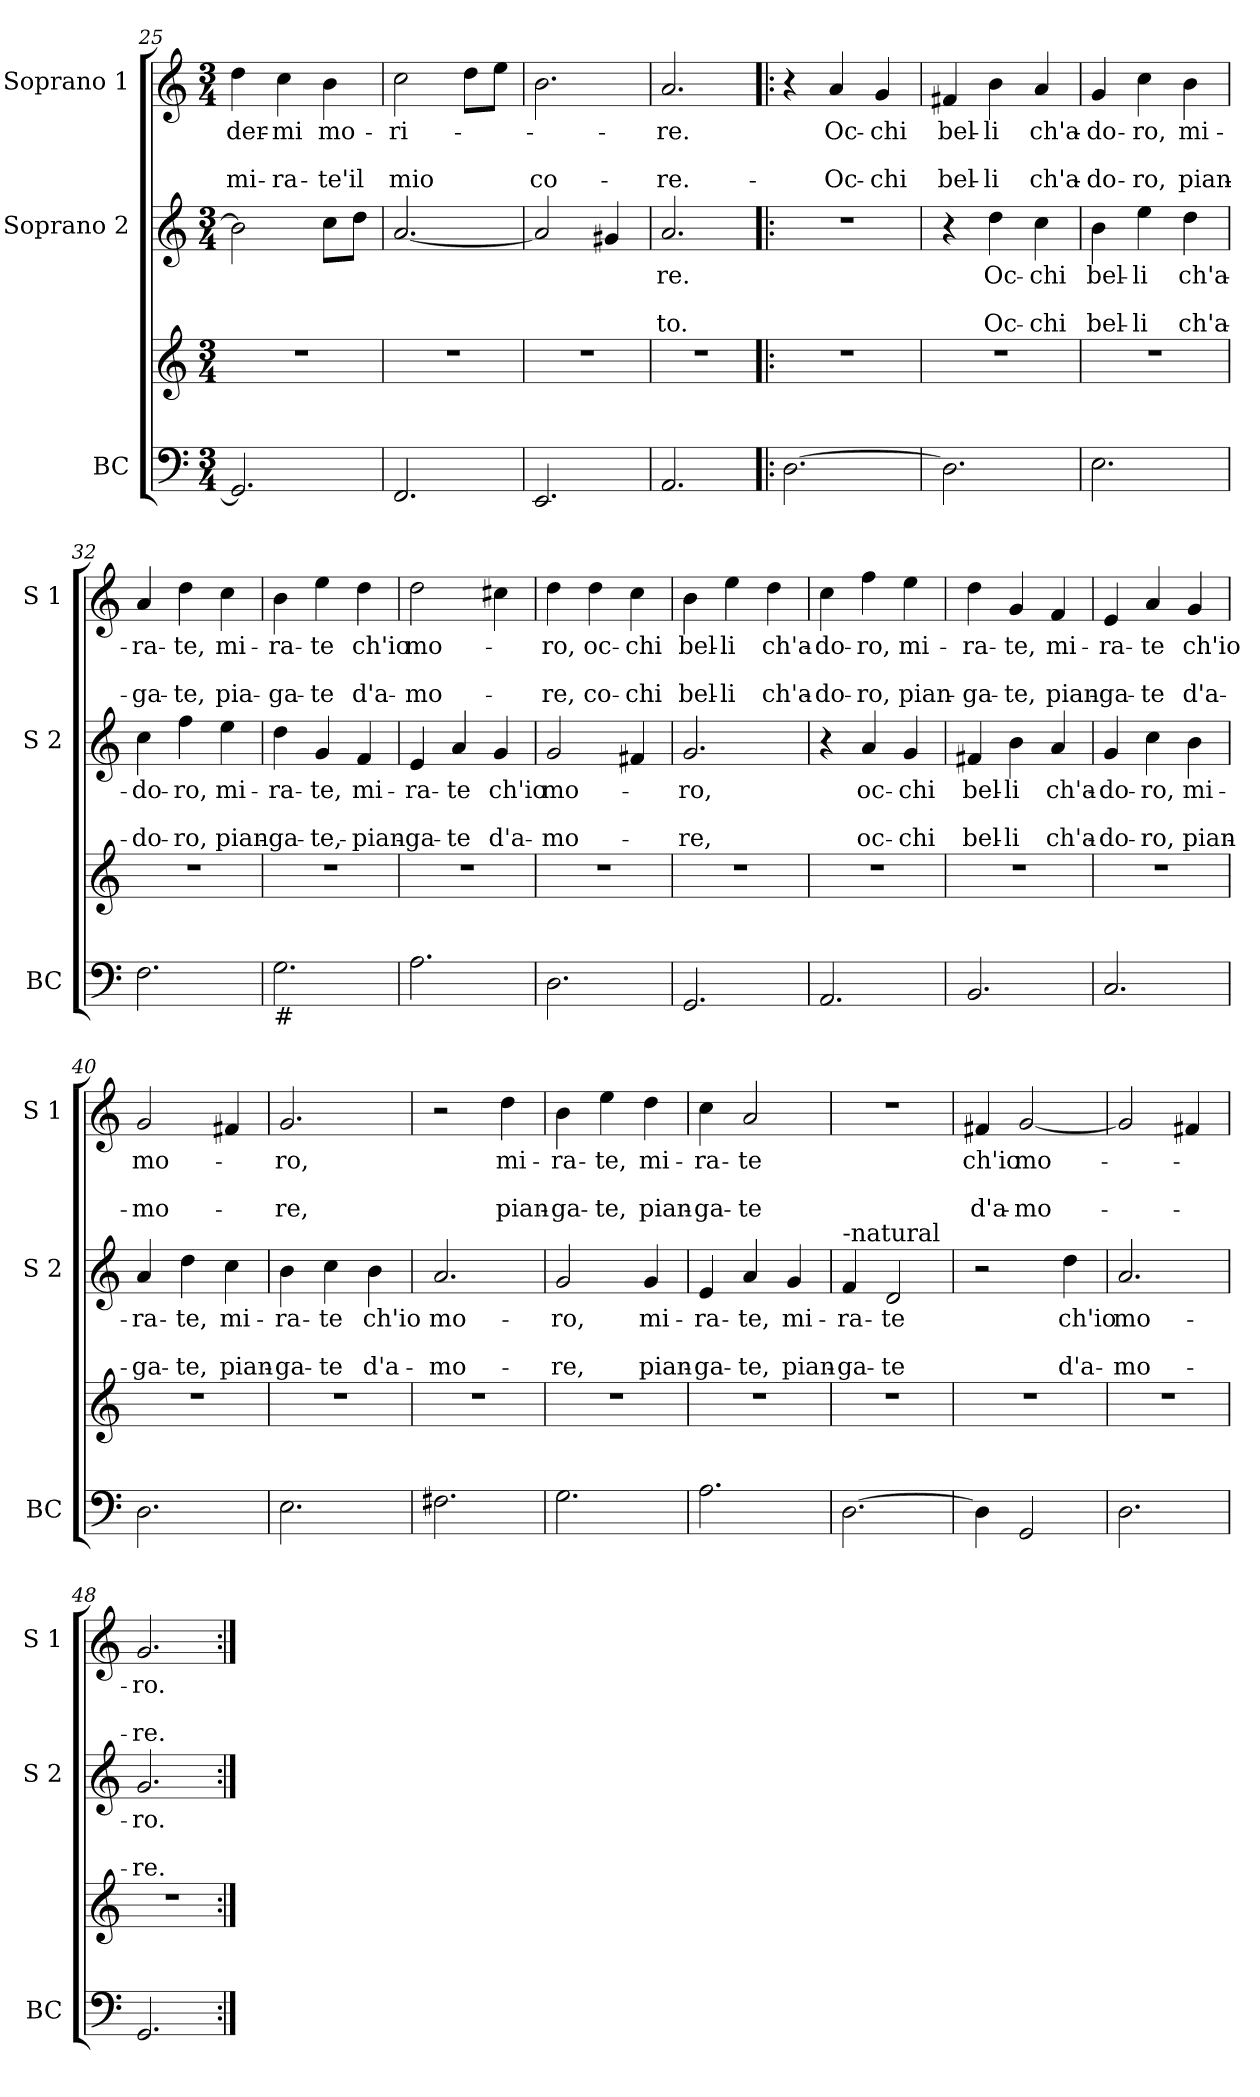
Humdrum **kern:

**kern	**kern	**kern	**text	**text	**text	**kern	**text	**text	**text
*part3	*part3	*part2	*part2	*part2	*part2	*part1	*part1	*part1	*part1
*staff4	*staff3	*staff2	*staff2	*staff2	*staff2	*staff1	*staff1	*staff1	*staff1
*I"BC	*	*I"Soprano 2	*	*	*	*I"Soprano 1	*	*	*
*I'BC	*	*I'S 2	*	*	*	*I'S 1	*	*	*
*clefF4	*clefG2	*clefG2	*	*	*	*clefG2	*	*	*
*k[]	*k[]	*k[]	*	*	*	*k[]	*	*	*
*C:	*C:	*C:	*	*	*	*C:	*	*	*
*M3/4	*M3/4	*M3/4	*	*	*	*M3/4	*	*	*
=25	=25	=25	=25	=25	=25	=25	=25	=25	=25
!	!	!	!	!	!	!	!LO:LY:b	!	!LO:LY:b
2.GG/]	2.r	2b\]	.	.	.	4dd\	-der-	.	mi-
!	!	!	!	!	!	!	!LO:LY:b	!	!LO:LY:b
.	.	.	.	.	.	4cc\	-mi	.	-ra-
!	!	!	!	!	!	!	!LO:LY:b	!	!LO:LY:b
.	.	8cc\L	.	.	.	4b\	mo-	.	-te'il
.	.	8dd\J	.	.	.	.	.	.	.
!!LO:LB:g=z
=26	=26	=26	=26	=26	=26	=26	=26	=26	=26
!	!	!	!	!	!	!	!LO:LY:b	!	!LO:LY:b
2.FF/	2.r	[2.a/	.	.	.	2cc\	-ri-	.	mio
.	.	.	.	.	.	8dd\L	.	.	.
.	.	.	.	.	.	8ee\J	.	.	.
=27	=27	=27	=27	=27	=27	=27	=27	=27	=27
!	!	!	!	!	!	!	!	!	!LO:LY:b
2.EE/	2.r	2a/]	.	.	.	2.b\	.	.	co-
.	.	4g#X/	.	.	.	.	.	.	.
=28	=28	=28	=28	=28	=28	=28	=28	=28	=28
!	!	!	!LO:LY:b	!	!LO:LY:b	!	!LO:LY:b	!	!LO:LY:b
2.AA/	2.r	2.a/	-re.	.	-to.	2.a/	-re.	.	-re.-
=29!|:	=29!|:	=29!|:	=29!|:	=29!|:	=29!|:	=29!|:	=29!|:	=29!|:	=29!|:
[2.D\	2.r	2.r	.	.	.	4r	.	.	.
!	!	!	!	!	!	!	!LO:LY:b	!	!LO:LY:b
.	.	.	.	.	.	4a/	Oc-	.	-Oc-
!	!	!	!	!	!	!	!LO:LY:b	!	!LO:LY:b
.	.	.	.	.	.	4g/	-chi	.	-chi
=30	=30	=30	=30	=30	=30	=30	=30	=30	=30
!	!	!	!	!	!	!	!LO:LY:b	!	!LO:LY:b
2.D\]	2.r	4r	.	.	.	4f#X/	bel-	.	bel-
!	!	!	!LO:LY:b	!	!LO:LY:b	!	!LO:LY:b	!	!LO:LY:b
.	.	4dd\	Oc-	.	Oc-	4b\	-li	.	-li
!	!	!	!LO:LY:b	!	!LO:LY:b	!	!LO:LY:b	!	!LO:LY:b
.	.	4cc\	-chi	.	-chi	4a/	ch'a-	.	ch'a-
=31	=31	=31	=31	=31	=31	=31	=31	=31	=31
!	!	!	!LO:LY:b	!	!LO:LY:b	!	!LO:LY:b	!	!LO:LY:b
2.E\	2.r	4b\	bel-	.	bel-	4g/	-do-	.	-do-
!	!	!	!LO:LY:b	!	!LO:LY:b	!	!LO:LY:b	!	!LO:LY:b
.	.	4ee\	-li	.	-li	4cc\	-ro,	.	-ro,
!	!	!	!LO:LY:b	!	!LO:LY:b	!	!LO:LY:b	!	!LO:LY:b
.	.	4dd\	ch'a-	.	ch'a-	4b\	mi-	.	pian-
!!LO:PB:g=z
=32	=32	=32	=32	=32	=32	=32	=32	=32	=32
!	!	!	!LO:LY:b	!	!LO:LY:b	!	!LO:LY:b	!	!LO:LY:b
2.F\	2.r	4cc\	-do-	.	-do-	4a/	-ra-	.	-ga-
!	!	!	!LO:LY:b	!	!LO:LY:b	!	!LO:LY:b	!	!LO:LY:b
.	.	4ff\	-ro,	.	-ro,	4dd\	-te,	.	-te,
!	!	!	!LO:LY:b	!	!LO:LY:b	!	!LO:LY:b	!	!LO:LY:b
.	.	4ee\	mi-	.	pian-	4cc\	mi-	.	pia-
=33	=33	=33	=33	=33	=33	=33	=33	=33	=33
!LO:TX:b:t=#	!	!	!	!	!	!	!	!	!
!	!	!	!LO:LY:b	!	!LO:LY:b	!	!LO:LY:b	!	!LO:LY:b
2.G\	2.r	4dd\	-ra-	.	-ga-	4b\	-ra-	.	-ga-
!	!	!	!LO:LY:b	!	!LO:LY:b	!	!LO:LY:b	!	!LO:LY:b
.	.	4g/	-te,	.	-te,-	4ee\	-te	.	-te
!	!	!	!LO:LY:b	!	!LO:LY:b	!	!LO:LY:b	!	!LO:LY:b
.	.	4f/	mi-	.	-pian-	4dd\	ch'io	.	d'a-
=34	=34	=34	=34	=34	=34	=34	=34	=34	=34
!	!	!	!LO:LY:b	!	!LO:LY:b	!	!LO:LY:b	!	!LO:LY:b
2.A\	2.r	4e/	-ra-	.	-ga-	2dd\	mo-	.	-mo-
!	!	!	!LO:LY:b	!	!LO:LY:b	!	!	!	!
.	.	4a/	-te	.	-te	.	.	.	.
!	!	!	!LO:LY:b	!	!LO:LY:b	!	!	!	!
.	.	4g/	ch'io	.	d'a-	4cc#X\	.	.	.
=35	=35	=35	=35	=35	=35	=35	=35	=35	=35
!	!	!	!LO:LY:b	!	!LO:LY:b	!	!LO:LY:b	!	!LO:LY:b
2.D\	2.r	2g/	mo-	.	-mo-	4dd\	-ro,	.	-re,
!	!	!	!	!	!	!	!LO:LY:b	!	!LO:LY:b
.	.	.	.	.	.	4dd\	oc-	.	co-
!	!	!	!	!	!	!	!LO:LY:b	!	!LO:LY:b
.	.	4f#X/	.	.	.	4cc\	-chi	.	-chi
=36	=36	=36	=36	=36	=36	=36	=36	=36	=36
!	!	!	!LO:LY:b	!	!LO:LY:b	!	!LO:LY:b	!	!LO:LY:b
2.GG/	2.r	2.g/	-ro,	.	-re,	4b\	bel-	.	bel-
!	!	!	!	!	!	!	!LO:LY:b	!	!LO:LY:b
.	.	.	.	.	.	4ee\	-li	.	-li
!	!	!	!	!	!	!	!LO:LY:b	!	!LO:LY:b
.	.	.	.	.	.	4dd\	ch'a-	.	ch'a-
=37	=37	=37	=37	=37	=37	=37	=37	=37	=37
!	!	!	!	!	!	!	!LO:LY:b	!	!LO:LY:b
2.AA/	2.r	4r	.	.	.	4cc\	-do-	.	-do-
!	!	!	!LO:LY:b	!	!LO:LY:b	!	!LO:LY:b	!	!LO:LY:b
.	.	4a/	oc-	.	oc-	4ff\	-ro,	.	-ro,
!	!	!	!LO:LY:b	!	!LO:LY:b	!	!LO:LY:b	!	!LO:LY:b
.	.	4g/	-chi	.	-chi	4ee\	mi-	.	pian-
!!LO:LB:g=z
=38	=38	=38	=38	=38	=38	=38	=38	=38	=38
!	!	!	!LO:LY:b	!	!LO:LY:b	!	!LO:LY:b	!	!LO:LY:b
2.BB/	2.r	4f#X/	bel-	.	bel-	4dd\	-ra-	.	-ga-
!	!	!	!LO:LY:b	!	!LO:LY:b	!	!LO:LY:b	!	!LO:LY:b
.	.	4b\	-li	.	-li	4g/	-te,	.	-te,
!	!	!	!LO:LY:b	!	!LO:LY:b	!	!LO:LY:b	!	!LO:LY:b
.	.	4a/	ch'a-	.	ch'a-	4f/	mi-	.	pian-
=39	=39	=39	=39	=39	=39	=39	=39	=39	=39
!	!	!	!LO:LY:b	!	!LO:LY:b	!	!LO:LY:b	!	!LO:LY:b
2.C/	2.r	4g/	-do-	.	-do-	4e/	-ra-	.	-ga-
!	!	!	!LO:LY:b	!	!LO:LY:b	!	!LO:LY:b	!	!LO:LY:b
.	.	4cc\	-ro,	.	-ro,	4a/	-te	.	-te
!	!	!	!LO:LY:b	!	!LO:LY:b	!	!LO:LY:b	!	!LO:LY:b
.	.	4b\	mi-	.	pian-	4g/	ch'io	.	d'a-
=40	=40	=40	=40	=40	=40	=40	=40	=40	=40
!	!	!	!LO:LY:b	!	!LO:LY:b	!	!LO:LY:b	!	!LO:LY:b
2.D\	2.r	4a/	-ra-	.	-ga-	2g/	mo-	.	-mo-
!	!	!	!LO:LY:b	!	!LO:LY:b	!	!	!	!
.	.	4dd\	-te,	.	-te,	.	.	.	.
!	!	!	!LO:LY:b	!	!LO:LY:b	!	!	!	!
.	.	4cc\	mi-	.	pian-	4f#X/	.	.	.
=41	=41	=41	=41	=41	=41	=41	=41	=41	=41
!	!	!	!LO:LY:b	!	!LO:LY:b	!	!LO:LY:b	!	!LO:LY:b
2.E\	2.r	4b\	-ra-	.	-ga-	2.g/	-ro,	.	-re,
!	!	!	!LO:LY:b	!	!LO:LY:b	!	!	!	!
.	.	4cc\	-te	.	-te	.	.	.	.
!	!	!	!LO:LY:b	!	!LO:LY:b	!	!	!	!
.	.	4b\	ch'io	.	d'a-	.	.	.	.
=42	=42	=42	=42	=42	=42	=42	=42	=42	=42
!	!	!	!LO:LY:b	!	!LO:LY:b	!	!	!	!
2.F#X\	2.r	2.a/	mo-	.	-mo-	2r	.	.	.
!	!	!	!	!	!	!	!LO:LY:b	!	!LO:LY:b
.	.	.	.	.	.	4dd\	mi-	.	pian-
!!LO:LB:g=z
=43	=43	=43	=43	=43	=43	=43	=43	=43	=43
!	!	!	!LO:LY:b	!	!LO:LY:b	!	!LO:LY:b	!	!LO:LY:b
2.G\	2.r	2g/	-ro,	.	-re,	4b\	-ra-	.	-ga-
!	!	!	!	!	!	!	!LO:LY:b	!	!LO:LY:b
.	.	.	.	.	.	4ee\	-te,	.	-te,
!	!	!	!LO:LY:b	!	!LO:LY:b	!	!LO:LY:b	!	!LO:LY:b
.	.	4g/	mi-	.	pian-	4dd\	mi-	.	pian-
=44	=44	=44	=44	=44	=44	=44	=44	=44	=44
!	!	!	!LO:LY:b	!	!LO:LY:b	!	!LO:LY:b	!	!LO:LY:b
2.A\	2.r	4e/	-ra-	.	-ga-	4cc\	-ra-	.	-ga-
!	!	!	!LO:LY:b	!	!LO:LY:b	!	!LO:LY:b	!	!LO:LY:b
.	.	4a/	-te,	.	-te,	2a/	-te	.	-te
!	!	!	!LO:LY:b	!	!LO:LY:b	!	!	!	!
.	.	4g/	mi-	.	pian-	.	.	.	.
=45	=45	=45	=45	=45	=45	=45	=45	=45	=45
!	!	!LO:TX:a:t=-natural	!	!	!	!	!	!	!
!	!	!	!LO:LY:b	!	!LO:LY:b	!	!	!	!
[2.D\	2.r	4f/	-ra-	.	-ga-	2.r	.	.	.
!	!	!	!LO:LY:b	!	!LO:LY:b	!	!	!	!
.	.	2d/	-te	.	-te	.	.	.	.
=46	=46	=46	=46	=46	=46	=46	=46	=46	=46
!	!	!	!	!	!	!	!LO:LY:b	!	!LO:LY:b
4D\]	2.r	2r	.	.	.	4f#X/	ch'io	.	d'a-
!	!	!	!	!	!	!	!LO:LY:b	!	!LO:LY:b
2GG/	.	.	.	.	.	[2g/	mo-	.	-mo-
!	!	!	!LO:LY:b	!	!LO:LY:b	!	!	!	!
.	.	4dd\	ch'io	.	d'a-	.	.	.	.
=47	=47	=47	=47	=47	=47	=47	=47	=47	=47
!	!	!	!LO:LY:b	!	!LO:LY:b	!	!	!	!
2.D\	2.r	2.a/	mo-	.	-mo-	2g/]	.	.	.
.	.	.	.	.	.	4f#X/	.	.	.
=48	=48	=48	=48	=48	=48	=48	=48	=48	=48
!	!	!	!LO:LY:b	!	!LO:LY:b	!	!LO:LY:b	!	!LO:LY:b
2.GG/	2.r	2.g/	-ro.	.	-re.	2.g/	-ro.	.	-re.
=:|!	=:|!	=:|!	=:|!	=:|!	=:|!	=:|!	=:|!	=:|!	=:|!
*-	*-	*-	*-	*-	*-	*-	*-	*-	*-
